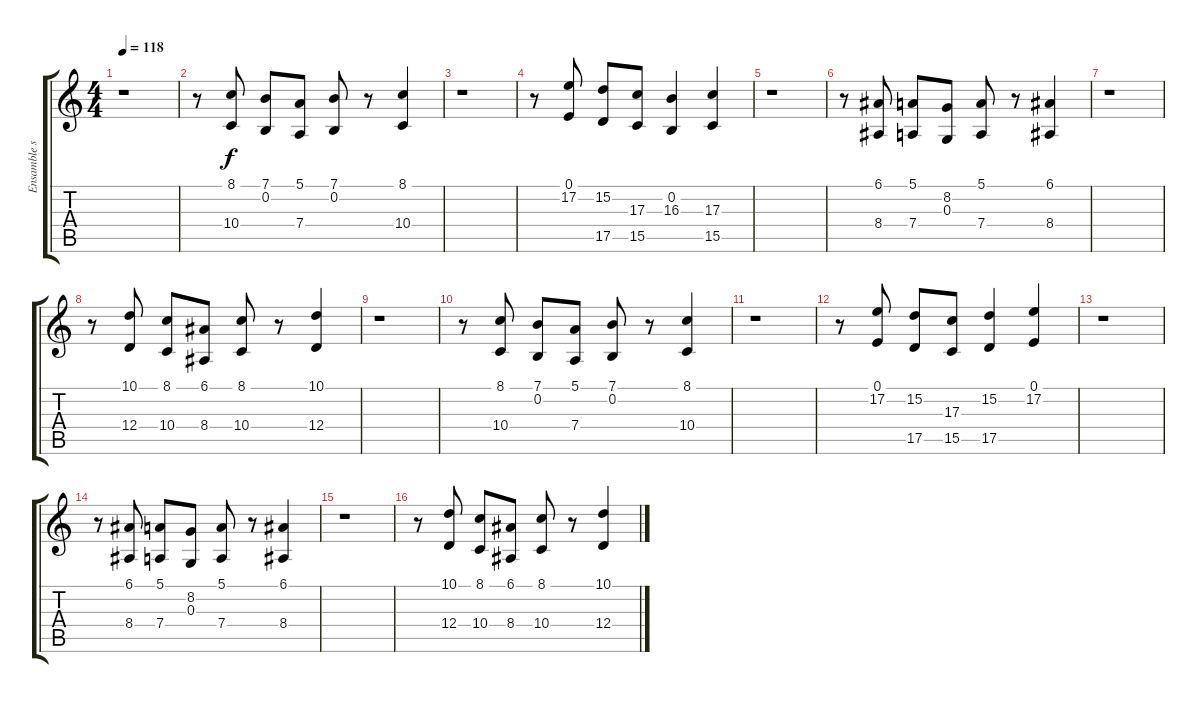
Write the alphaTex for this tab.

\track ("Ensamble strings" "Ensamble s") {instrument stringensemble1}
\staff {score tabs}
\tuning (E4 B3 G3 D3 A2 E2) {hide}
\ts (4 4)
\tempo 118
\clef g2
\ks c
r.1{dy f} |
r.8 (8.1 10.4).8 (7.1 0.2).8 (5.1 7.4).8 (7.1 0.2).8 r.8 (8.1 10.4).4 |
r.1 |
r.8 (0.1 17.2).8 (15.2 17.5).8 (17.3 15.5).8 (0.2 16.3).4 (17.3 15.5).4 |
r.1 |
r.8 (6.1 8.4).8 (5.1 7.4).8 (8.2 0.3).8 (5.1 7.4).8 r.8 (6.1 8.4).4 |
r.1 |
r.8 (10.1 12.4).8 (8.1 10.4).8 (6.1 8.4).8 (8.1 10.4).8 r.8 (10.1 12.4).4 |
r.1 |
r.8 (8.1 10.4).8 (7.1 0.2).8 (5.1 7.4).8 (7.1 0.2).8 r.8 (8.1 10.4).4 |
r.1 |
r.8 (0.1 17.2).8 (15.2 17.5).8 (17.3 15.5).8 (15.2 17.5).4 (0.1 17.2).4 |
r.1 |
r.8 (6.1 8.4).8 (5.1 7.4).8 (8.2 0.3).8 (5.1 7.4).8 r.8 (6.1 8.4).4 |
r.1 |
r.8 (10.1 12.4).8 (8.1 10.4).8 (6.1 8.4).8 (8.1 10.4).8 r.8 (10.1 12.4).4
